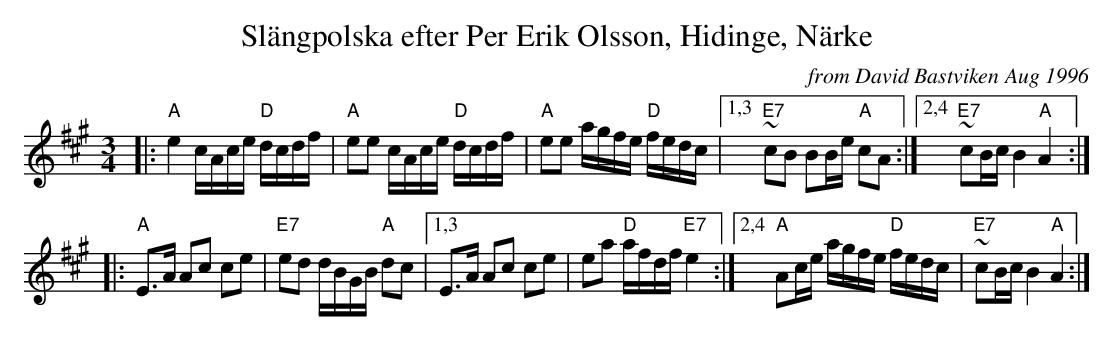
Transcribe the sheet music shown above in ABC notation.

X:1
T: Sl\"angpolska efter Per Erik Olsson, Hidinge, N\"arke
O: from David Bastviken Aug 1996
M: 3/4
L: 1/16
K:A
|: "A"e4 cAce "D"dcdf | "A"e2e2 cAce "D"dcdf \
| "A"e2e2 agfe "D"fedc |1,3 "E7"~c2B2 B2Be "A"c2A2 :|2,4 "E7"~c2Bc B4 "A"A4 :|
|: "A"E3A A2c2 c2e2 | "E7"e2d2 dBGB "A"d2c2 \
|1,3 E3A A2c2 c2e2 | e2a2 "D"afdf "E7"e4 :|2,4 "A"A2ce agfe "D"fedc | "E7"~c2Bc B4 "A"A4 :|
